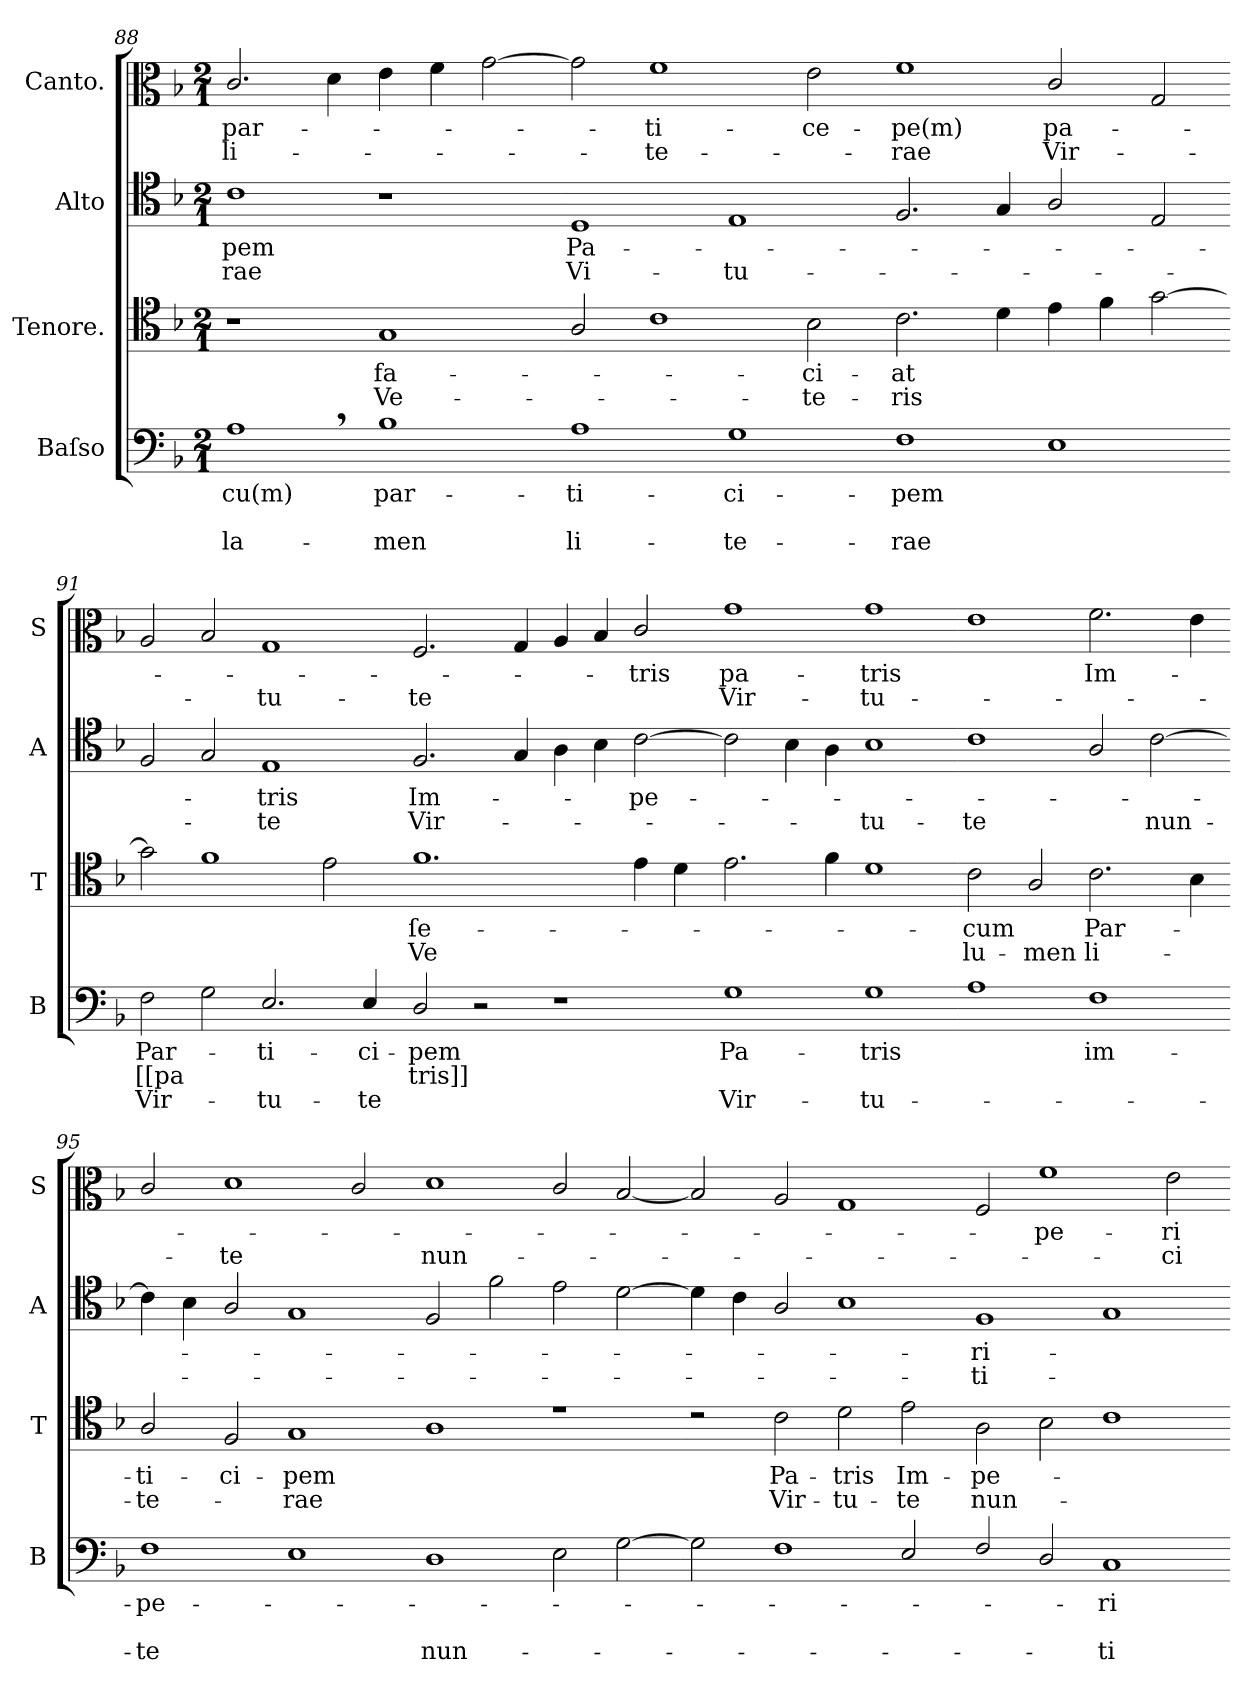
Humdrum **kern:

**kern	**text	**text	**text	**kern	**text	**text	**kern	**text	**text	**kern	**text	**text
*part4	*part4	*part4	*part4	*part3	*part3	*part3	*part2	*part2	*part2	*part1	*part1	*part1
*staff4	*staff4	*staff4	*staff4	*staff3	*staff3	*staff3	*staff2	*staff2	*staff2	*staff1	*staff1	*staff1
*I"Baſso	*	*	*	*I"Tenore.	*	*	*I"Alto	*	*	*I"Canto.	*	*
*I'B	*	*	*	*I'T	*	*	*I'A	*	*	*I'S	*	*
*clefF4	*	*	*	*clefC4	*	*	*clefC4	*	*	*clefC3	*	*
*k[b-]	*	*	*	*k[b-]	*	*	*k[b-]	*	*	*k[b-]	*	*
*F:	*	*	*	*F:	*	*	*F:	*	*	*F:	*	*
*M2/1	*	*	*	*M2/1	*	*	*M2/1	*	*	*M2/1	*	*
=88	=88	=88	=88	=88	=88	=88	=88	=88	=88	=88	=88	=88
1A,<	-cu(m)	.	-la-	1r	.	.	1c	-pem	-rae	2.c/	par-	li-
.	.	.	.	.	.	.	.	.	.	4d\	.	.
1B-	par-	.	-men	1G	fa-	Ve-	1r	.	.	4e\	.	.
.	.	.	.	.	.	.	.	.	.	4f\	.	.
.	.	.	.	.	.	.	.	.	.	[2g\	.	.
=89-	=89-	=89-	=89-	=89-	=89-	=89-	=89-	=89-	=89-	=89-	=89-	=89-
1A	-ti-	.	li-	2A/	.	.	1D	Pa-	Vi-	2g\]	.	.
.	.	.	.	1c	.	.	.	.	.	1f	-ti-	-te-
1G	-ci-	.	-te-	.	.	.	1E	.	-tu-	.	.	.
.	.	.	.	2B-\	-ci-	-te-	.	.	.	2e\	-ce-	.
=90-	=90-	=90-	=90-	=90-	=90-	=90-	=90-	=90-	=90-	=90-	=90-	=90-
1F	-pem	.	-rae	2.c\	-at	-ris	2.F/	.	.	1f	-pe(m)	-rae
.	.	.	.	4d\	.	.	4G/	.	.	.	.	.
1E	.	.	.	4e\	.	.	2A/	.	.	2c/	pa-	Vir-
.	.	.	.	4f\	.	.	.	.	.	.	.	.
.	.	.	.	[2g\	.	.	2E/	.	.	2G/	.	.
=91-	=91-	=91-	=91-	=91-	=91-	=91-	=91-	=91-	=91-	=91-	=91-	=91-
2F\	Par-	[[pa	Vir-	2g\]	.	.	2F/	.	.	2A/	.	.
2G\	.	.	.	1f	.	.	2G/	.	.	2B-/	.	.
2.E/	-ti-	.	-tu-	.	.	.	1E	-tris	-te	1G	.	-tu-
.	.	.	.	2e\	.	.	.	.	.	.	.	.
4E/	-ci-	.	-te	.	.	.	.	.	.	.	.	.
=92-	=92-	=92-	=92-	=92-	=92-	=92-	=92-	=92-	=92-	=92-	=92-	=92-
2D/	-pem	-tris]]	.	1.f	ſe-	Ve	2.F/	Im-	Vir-	2.F/	.	-te
2r	.	.	.	.	.	.	.	.	.	.	.	.
.	.	.	.	.	.	.	4G/	.	.	4G/	.	.
1r	.	.	.	.	.	.	4A\	.	.	4A/	.	.
.	.	.	.	.	.	.	4B-\	.	.	4B-/	.	.
.	.	.	.	4e\	.	.	[2c\	-pe-	.	2c/	-tris	.
.	.	.	.	4d\	.	.	.	.	.	.	.	.
=93-	=93-	=93-	=93-	=93-	=93-	=93-	=93-	=93-	=93-	=93-	=93-	=93-
1G	Pa-	.	Vir-	2.e\	.	.	2c\]	.	.	1g	pa-	Vir-
.	.	.	.	.	.	.	4B-\	.	.	.	.	.
.	.	.	.	4f\	.	.	4A\	.	.	.	.	.
1G	-tris	.	-tu-	1d	.	.	1B-	.	-tu-	1g	-tris	-tu-
=94-	=94-	=94-	=94-	=94-	=94-	=94-	=94-	=94-	=94-	=94-	=94-	=94-
1A	.	.	.	2c\	-cum	lu-	1c	.	-te	1e	.	.
.	.	.	.	2A/	.	-men	.	.	.	.	.	.
1F	im-	.	.	2.c\	Par-	li-	2A/	.	.	2.f\	Im-	.
.	.	.	.	.	.	.	[2c\	.	nun-	.	.	.
.	.	.	.	4B-\	.	.	.	.	.	4e\	.	.
=95-	=95-	=95-	=95-	=95-	=95-	=95-	=95-	=95-	=95-	=95-	=95-	=95-
1F	-pe-	.	-te	2A/	-ti-	-te-	4c\]	.	.	2c/	.	.
.	.	.	.	.	.	.	4B-\	.	.	.	.	.
.	.	.	.	2F/	-ci-	.	2A/	.	.	1d	.	-te
1E	.	.	.	1G	-pem	-rae	1G	.	.	.	.	.
.	.	.	.	.	.	.	.	.	.	2c/	.	.
=96-	=96-	=96-	=96-	=96-	=96-	=96-	=96-	=96-	=96-	=96-	=96-	=96-
1D	.	.	nun-	1A	.	.	2F/	.	.	1d	.	nun-
.	.	.	.	.	.	.	2f\	.	.	.	.	.
2E\	.	.	.	1re	.	.	2e\	.	.	2c/	.	.
[2G\	.	.	.	.	.	.	[2d\	.	.	[2B-/	.	.
=97-	=97-	=97-	=97-	=97-	=97-	=97-	=97-	=97-	=97-	=97-	=97-	=97-
2G\]	.	.	.	2rc	.	.	4d\]	.	.	2B-/]	.	.
.	.	.	.	.	.	.	4c\	.	.	.	.	.
1F	.	.	.	2c\	Pa-	Vir-	2A/	.	.	2A/	.	.
.	.	.	.	2d\	-tris	-tu-	1B-	.	.	1G	.	.
2E/	.	.	.	2e\	Im-	-te	.	.	.	.	.	.
=98-	=98-	=98-	=98-	=98-	=98-	=98-	=98-	=98-	=98-	=98-	=98-	=98-
2F/	.	.	.	2A\	-pe-	nun-	1F	-ri-	-ti-	2F/	.	.
2D/	.	.	.	2B-\	.	.	.	.	.	1f	-pe-	.
1C	-ri-	.	-ti-	1c	.	.	1G	.	.	.	.	.
.	.	.	.	.	.	.	.	.	.	2e\	-ri-	-ci-
=-	=-	=-	=-	=-	=-	=-	=-	=-	=-	=-	=-	=-
*-	*-	*-	*-	*-	*-	*-	*-	*-	*-	*-	*-	*-
